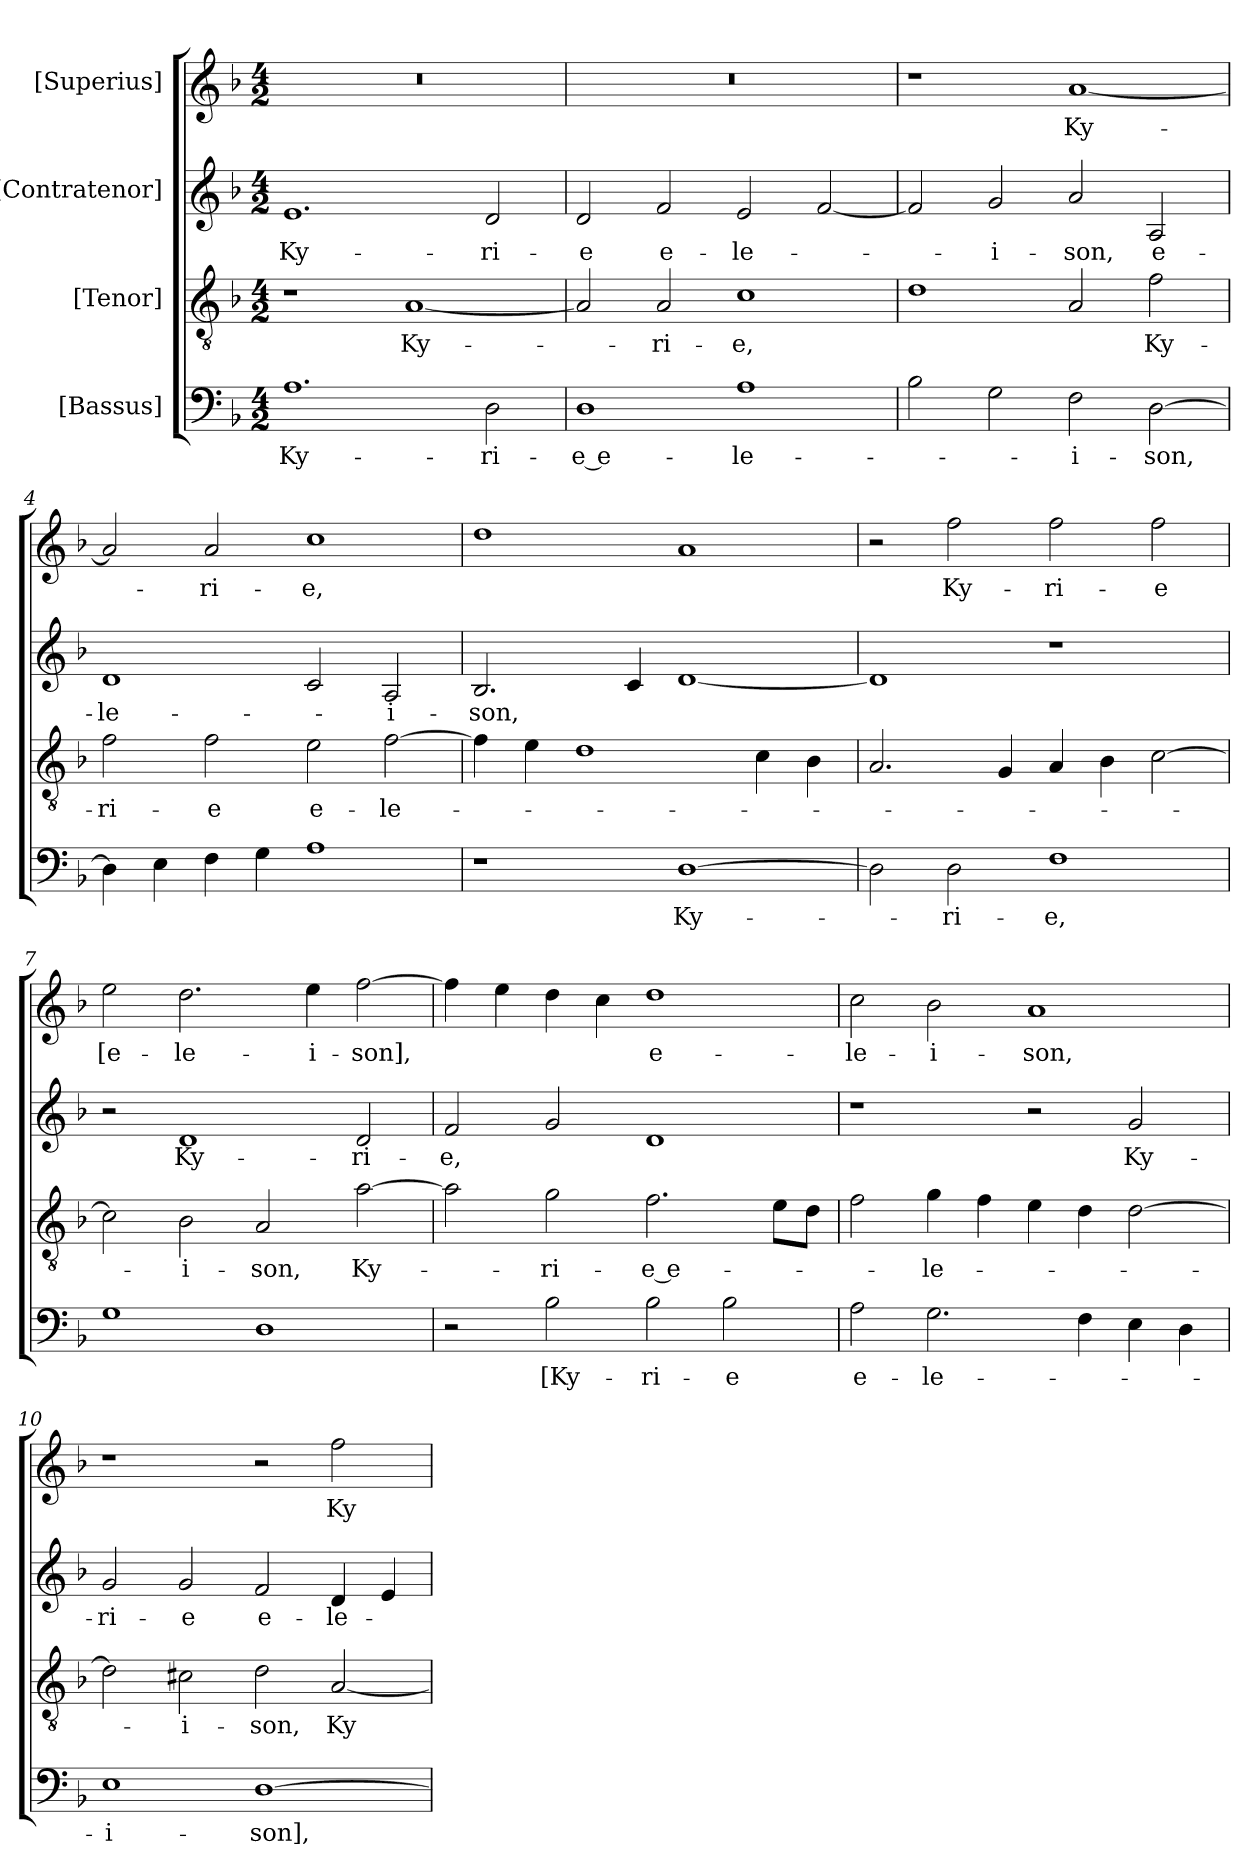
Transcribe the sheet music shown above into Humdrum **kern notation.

**kern	**text	**kern	**text	**kern	**text	**kern	**text
*part4	*part4	*part3	*part3	*part2	*part2	*part1	*part1
*staff4	*staff4	*staff3	*staff3	*staff2	*staff2	*staff1	*staff1
*I"[Bassus]	*	*I"[Tenor]	*	*I"[Contratenor]	*	*I"[Superius]	*
*clefF4	*	*clefGv2	*	*clefG2	*	*clefG2	*
*k[b-]	*	*k[b-]	*	*k[b-]	*	*k[b-]	*
*M4/2	*	*M4/2	*	*M4/2	*	*M4/2	*
=1	=1	=1	=1	=1	=1	=1	=1
1.A\	Ky-	1r	.	1.e/	Ky-	0r	.
.	.	[1A/	Ky-	.	.	.	.
2D\	-ri-	.	.	2d/	-ri-	.	.
=2	=2	=2	=2	=2	=2	=2	=2
1D\	-e e-	2A/]	.	2d/	-e	0r	.
.	.	2A/	-ri-	2f/	e-	.	.
1A\	-le-	1c\	-e,	2e/	-le-	.	.
.	.	.	.	[2f/	.	.	.
=3	=3	=3	=3	=3	=3	=3	=3
2B-\	.	1d\	.	2f/]	.	1r	.
2G\	.	.	.	2g/	-i-	.	.
2F\	-i-	2A/	.	2a/	-son,	[1a/	Ky-
[2D\	-son,	2f\	Ky-	2A/	e-	.	.
=4	=4	=4	=4	=4	=4	=4	=4
4D\]	.	2f\	-ri-	1d/	-le-	2a/]	.
4E\	.	.	.	.	.	.	.
4F\	.	2f\	-e	.	.	2a/	-ri-
4G\	.	.	.	.	.	.	.
1A\	.	2e\	e-	2c/	.	1cc\	-e,
.	.	[2f\	-le-	2A/	-i-	.	.
=5	=5	=5	=5	=5	=5	=5	=5
1r	.	4f\]	.	2.B-/	-son,	1dd\	.
.	.	4e\	.	.	.	.	.
.	.	1d\	.	.	.	.	.
.	.	.	.	4c/	.	.	.
[1D\	Ky-	.	.	[1d/	.	1a/	.
.	.	4c\	.	.	.	.	.
.	.	4B-\	.	.	.	.	.
=6	=6	=6	=6	=6	=6	=6	=6
2D\]	.	2.A/	.	1d/]	.	2r	.
2D\	-ri-	.	.	.	.	2ff\	Ky-
.	.	4G/	.	.	.	.	.
1F\	-e,	4A/	.	1r	.	2ff\	-ri-
.	.	4B-\	.	.	.	.	.
.	.	[2c\	.	.	.	2ff\	-e
=7	=7	=7	=7	=7	=7	=7	=7
1G\	.	2c\]	.	2r	.	2ee\	[e-
.	.	2B-\	-i-	1d/	Ky-	2.dd\	-le-
1D\	.	2A/	-son,	.	.	.	.
.	.	.	.	.	.	4ee\	-i-
.	.	[2a\	Ky-	2d/	-ri-	[2ff\	-son],
=8	=8	=8	=8	=8	=8	=8	=8
2r	.	2a\]	.	2f/	-e,	4ff\]	.
.	.	.	.	.	.	4ee\	.
2B-\	[Ky-	2g\	-ri-	2g/	.	4dd\	.
.	.	.	.	.	.	4cc\	.
2B-\	-ri-	2.f\	-e e-	1d/	.	1dd\	e-
2B-\	-e	.	.	.	.	.	.
.	.	8e\L	.	.	.	.	.
.	.	8d\J	.	.	.	.	.
=9	=9	=9	=9	=9	=9	=9	=9
2A\	e-	2f\	.	1r	.	2cc\	-le-
2.G\	-le-	4g\	-le-	.	.	2b-\	-i-
.	.	4f\	.	.	.	.	.
.	.	4e\	.	2r	.	1a/	-son,
4F\	.	4d\	.	.	.	.	.
4E\	.	[2d\	.	2g/	Ky-	.	.
4D\	.	.	.	.	.	.	.
=10	=10	=10	=10	=10	=10	=10	=10
1E\	-i-	2d\]	.	2g/	-ri-	1r	.
.	.	2c#X\	-i-	2g/	-e	.	.
[1D\	-son],	2d\	-son,	2f/	e-	2r	.
.	.	[2A/	Ky-	4d/	-le-	2ff\	Ky-
.	.	.	.	4e/	.	.	.
=	=	=	=	=	=	=	=
*-	*-	*-	*-	*-	*-	*-	*-
